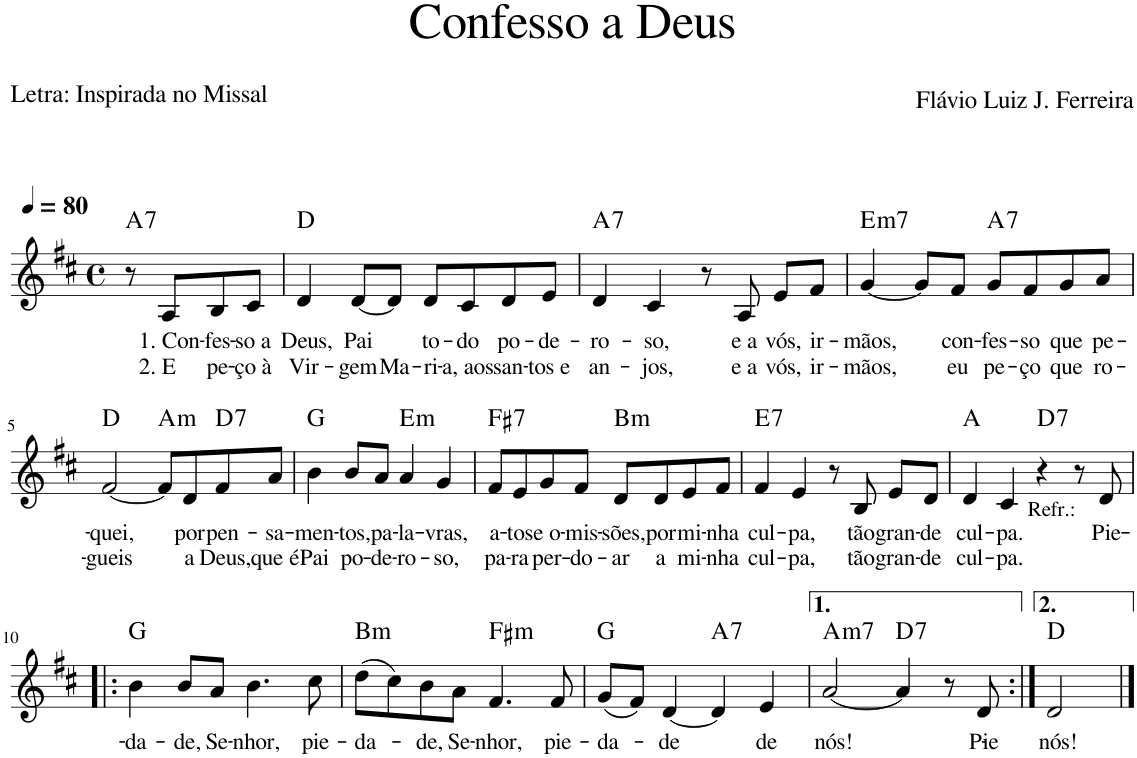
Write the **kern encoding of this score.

**kern	**text	**text	**harte
*part1	*part1	*part1	*part1
*staff1	*staff1	*staff1	*
*I"Voz	*	*	*
*I'Vo.	*	*	*
*clefG2	*	*	*
*k[f#c#]	*	*	*
*M4/4	*	*	*
*met(c)	*	*	*
*MM80	*	*	*
=1	=1	=1	=1
!	!	!	!LO:H:kt=7
8r	.	.	A:7
!	!LO:LY:b	!LO:LY:b	!
8A/L	1. Con-	2. E	.
!	!LO:LY:b	!LO:LY:b	!
8B/	-fes-	pe-	.
!	!LO:LY:b	!LO:LY:b	!
8c#/J	-so a	-ço à	.
=2	=2	=2	=2
!	!LO:LY:b	!LO:LY:b	!
4d/	Deus,	Vir-	D:maj
!	!LO:LY:b	!LO:LY:b	!
[8d/L	Pai	-gem	.
!	!	!LO:LY:b	!
8d/J]	.	Ma-	.
!	!LO:LY:b	!LO:LY:b	!
8d/L	to-	-ri-	.
!	!LO:LY:b	!LO:LY:b	!
8c#/	-do	-a, aos	.
!	!LO:LY:b	!LO:LY:b	!
8d/	po-	san-	.
!	!LO:LY:b	!LO:LY:b	!
8e/J	-de-	-tos e	.
=3	=3	=3	=3
!	!LO:LY:b	!LO:LY:b	!LO:H:kt=7
4d/	-ro-	an-	A:7
!	!LO:LY:b	!LO:LY:b	!
4c#/	-so,	-jos,	.
8r	.	.	.
!	!LO:LY:b	!LO:LY:b	!
8A/	e a	e a	.
!	!LO:LY:b	!LO:LY:b	!
8e/L	vós,	vós,	.
!	!LO:LY:b	!LO:LY:b	!
8f#/J	ir-	ir-	.
=4	=4	=4	=4
!	!LO:LY:b	!LO:LY:b	!LO:H:kt=m7
[4g/	-mãos,	-mãos,	E:min7
8g/L]	.	.	.
!	!LO:LY:b	!LO:LY:b	!
8f#/J	con-	eu	.
!	!LO:LY:b	!LO:LY:b	!LO:H:kt=7
8g/L	-fes-	pe-	A:7
!	!LO:LY:b	!LO:LY:b	!
8f#/	-so	-ço	.
!	!LO:LY:b	!LO:LY:b	!
8g/	que	que	.
!	!LO:LY:b	!LO:LY:b	!
8a/J	pe-	ro-	.
!!LO:LB:g=z
=5	=5	=5	=5
!	!LO:LY:b	!LO:LY:b	!
[2f#/	-quei,	-gueis	D:maj
!	!	!	!LO:H:kt=m
8f#/L]	.	.	A:min
!	!LO:LY:b	!LO:LY:b	!
8d/	por	a	.
!	!LO:LY:b	!LO:LY:b	!LO:H:kt=7
8f#/	pen-	Deus,	D:7
!	!LO:LY:b	!LO:LY:b	!
8a/J	-sa-	que é	.
=6	=6	=6	=6
!	!LO:LY:b	!LO:LY:b	!
4b\	-men-	Pai	G:maj
!	!LO:LY:b	!LO:LY:b	!
8b/L	-tos,	po-	.
!	!LO:LY:b	!LO:LY:b	!
8a/J	pa-	-de-	.
!	!LO:LY:b	!LO:LY:b	!LO:H:kt=m
4a/	-la-	-ro-	E:min
!	!LO:LY:b	!LO:LY:b	!
4g/	-vras,	-so,	.
=7	=7	=7	=7
!	!LO:LY:b	!LO:LY:b	!LO:H:kt=7
8f#/L	a-	pa-	F#:7
!	!LO:LY:b	!LO:LY:b	!
8e/	-tos	-ra	.
!	!LO:LY:b	!LO:LY:b	!
8g/	e o-	per-	.
!	!LO:LY:b	!LO:LY:b	!
8f#/J	-mis-	-do-	.
!	!LO:LY:b	!LO:LY:b	!LO:H:kt=m
8d/L	-sões,	-ar	B:min
!	!LO:LY:b	!LO:LY:b	!
8d/	por	a	.
!	!LO:LY:b	!LO:LY:b	!
8e/	mi-	mi-	.
!	!LO:LY:b	!LO:LY:b	!
8f#/J	-nha	-nha	.
=8	=8	=8	=8
!	!LO:LY:b	!LO:LY:b	!LO:H:kt=7
4f#/	cul-	cul-	E:7
!	!LO:LY:b	!LO:LY:b	!
4e/	-pa,	-pa,	.
8r	.	.	.
!	!LO:LY:b	!LO:LY:b	!
8B/	tão	tão	.
!	!LO:LY:b	!LO:LY:b	!
8e/L	gran-	gran-	.
!	!LO:LY:b	!LO:LY:b	!
8d/J	-de	-de	.
=9	=9	=9	=9
!	!LO:LY:b	!LO:LY:b	!
4d/	cul-	cul-	A:maj
!	!LO:LY:b	!LO:LY:b	!
4c#/	-pa.	-pa.	.
!LO:TX:b:t=Refr.&colon;	!	!	!LO:H:kt=7
4r	.	.	D:7
8r	.	.	.
!	!LO:LY:b	!	!
8d/	Pie-	.	.
!!LO:LB:g=z
=10!|:	=10!|:	=10!|:	=10!|:
!	!LO:LY:b	!	!
4b\	-da-	.	G:maj
!	!LO:LY:b	!	!
8b/L	-de,	.	.
!	!LO:LY:b	!	!
8a/J	Se-	.	.
!	!LO:LY:b	!	!
4.b\	-nhor,	.	.
!	!LO:LY:b	!	!
8cc#\	pie-	.	.
=11	=11	=11	=11
!	!LO:LY:b	!	!LO:H:kt=m
(8dd\L	-da-	.	B:min
8cc#\)	.	.	.
!	!LO:LY:b	!	!
8b\	-de,	.	.
!	!LO:LY:b	!	!
8a\J	Se-	.	.
!	!LO:LY:b	!	!LO:H:kt=m
4.f#/	-nhor,	.	F#:min
!	!LO:LY:b	!	!
8f#/	pie-	.	.
=12	=12	=12	=12
!	!LO:LY:b	!	!
(8g/L	-da-	.	G:maj
8f#/J)	.	.	.
!	!LO:LY:b	!	!
[4d/	-de	.	.
!	!	!	!LO:H:kt=7
4d/]	.	.	A:7
!	!LO:LY:b	!	!
4e/	de	.	.
=13	=13	=13	=13
!	!LO:LY:b	!	!LO:H:kt=m7
[2a/	nós!	.	A:min7
!	!	!	!LO:H:kt=7
4a/]	.	.	D:7
8r	.	.	.
!	!LO:LY:b	!	!
8d/	Pie-	.	.
=14:|!	=14:|!	=14:|!	=14:|!
!	!LO:LY:b	!	!
2d/	-nós!	.	D:maj
==	==	==	==
*-	*-	*-	*-
